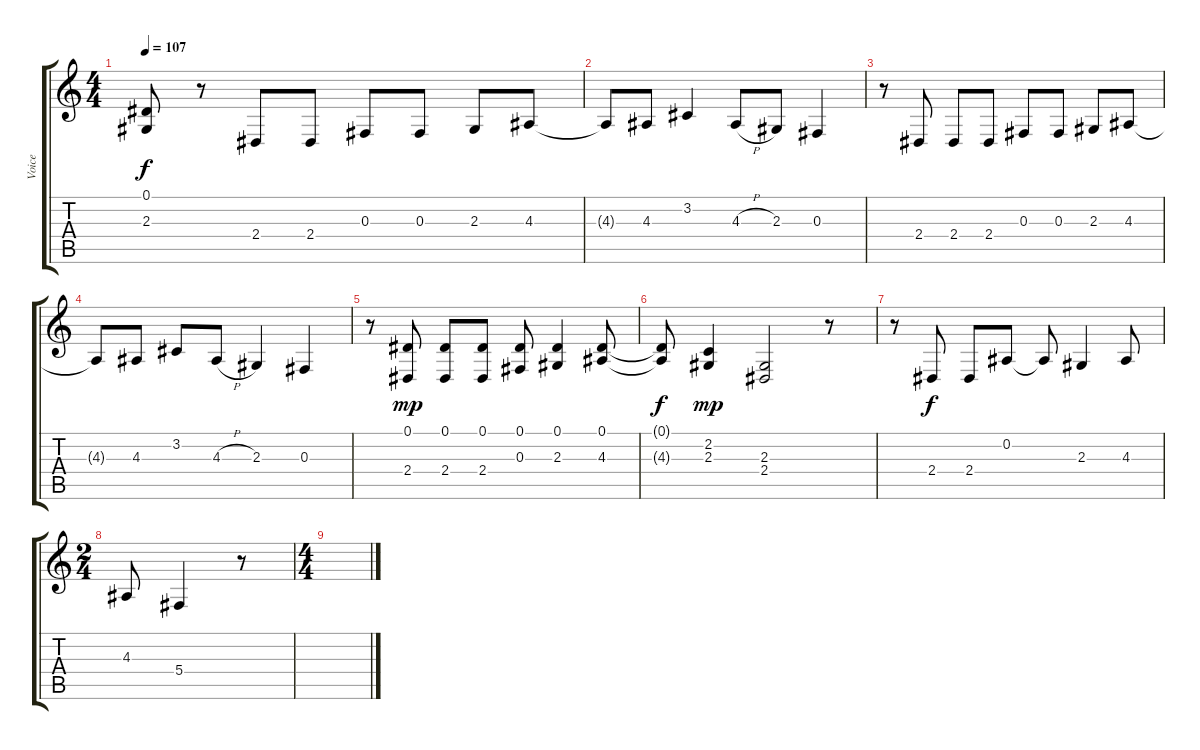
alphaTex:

\track ("Voice" "Voice") {instrument lead6voice}
\staff {score tabs}
\tuning (Eb4 Bb3 Gb3 Db3 Ab2 Eb2) {hide}
\ts (4 4)
\tempo 107
\clef g2
\ks c
(0.1{t} 2.3{t}).8{dy f} r.8 2.4.8 2.4.8 0.3.8 0.3.8 2.3.8 4.3.8 |
4.3{t}.8 4.3.8 3.2.4 4.3{h}.8 2.3.8 0.3.4 |
r.8 2.4.8 2.4.8 2.4.8 0.3.8 0.3.8 2.3.8 4.3.8 |
4.3{t}.8 4.3.8 3.2.8 4.3{h}.8 2.3.4 0.3.4 |
r.8 (0.1 2.4).8{dy mp} (0.1 2.4).8 (0.1 2.4).8 (0.1 0.3).8 (0.1 2.3).4 (0.1 4.3).8 |
(0.1{t} 4.3{t}).8{dy f} (2.2 2.3).4{dy mp} (2.3 2.4).2 r.8 |
r.8 2.4.8{dy f} 2.4.8 0.2.8 0.2{t}.8 2.3.4 4.3.8 |
\ts (2 4)
4.3.8 5.4.4 r.8 |
\ts (4 4)
